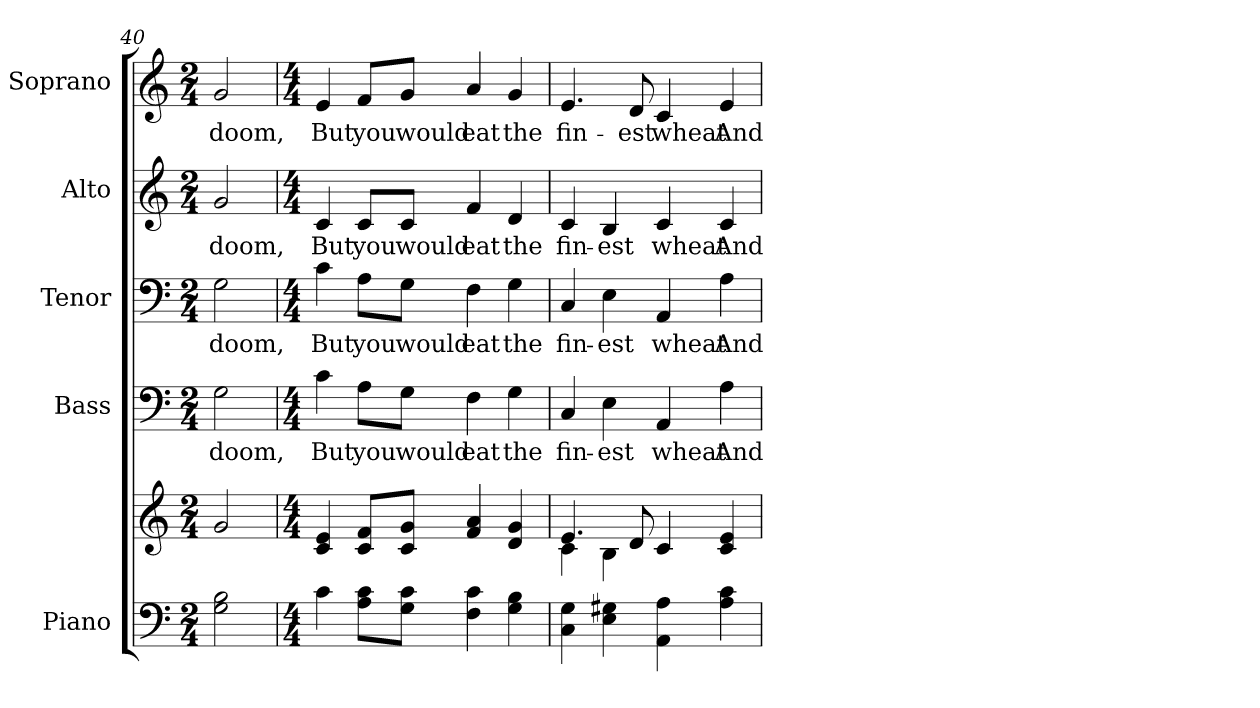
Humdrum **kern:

**kern	**kern	**kern	**text	**kern	**text	**kern	**text	**kern	**text
*part5	*part5	*part4	*part4	*part3	*part3	*part2	*part2	*part1	*part1
*staff6	*staff5	*staff4	*staff4	*staff3	*staff3	*staff2	*staff2	*staff1	*staff1
*I"Piano	*	*I"Bass	*	*I"Tenor	*	*I"Alto	*	*I"Soprano	*
*I'Pno.	*	*I'B.	*	*I'T.	*	*I'A.	*	*I'S.	*
*clefF4	*clefG2	*clefF4	*	*clefF4	*	*clefG2	*	*clefG2	*
*k[]	*k[]	*k[]	*	*k[]	*	*k[]	*	*k[]	*
*C:	*C:	*C:	*	*C:	*	*C:	*	*C:	*
*M2/4	*M2/4	*M2/4	*	*M2/4	*	*M2/4	*	*M2/4	*
=40	=40	=40	=40	=40	=40	=40	=40	=40	=40
!	!	!	!LO:LY:b:color=#000000	!	!	!	!	!	!
!	!	!	!	!	!LO:LY:b:color=#000000	!	!	!	!
!	!	!	!	!	!	!	!LO:LY:b:color=#000000	!	!
!	!	!	!	!	!	!	!	!	!LO:LY:b:color=#000000
2Gi\ 2Bi	2gi/	2Gi\	doom,	2Gi\	doom,	2gi/	doom,	2gi/	doom,
!!LO:PB:g=z
=41	=41	=41	=41	=41	=41	=41	=41	=41	=41
*M4/4	*M4/4	*M4/4	*	*M4/4	*	*M4/4	*	*M4/4	*
!	!	!	!LO:LY:b:color=#000000	!	!	!	!	!	!
!	!	!	!	!	!LO:LY:b:color=#000000	!	!	!	!
!	!	!	!	!	!	!	!LO:LY:b:color=#000000	!	!
!	!	!	!	!	!	!	!	!	!LO:LY:b:color=#000000
4ci\	4ci/ 4ei	4ci\	But	4ci\	But	4ci/	But	4ei/	But
!	!	!	!LO:LY:b:color=#000000	!	!	!	!	!	!
!	!	!	!	!	!LO:LY:b:color=#000000	!	!	!	!
!	!	!	!	!	!	!	!LO:LY:b:color=#000000	!	!
!	!	!	!	!	!	!	!	!	!LO:LY:b:color=#000000
8Ai\ 8ci\L	8ci/ 8fi/L	8Ai\L	you	8Ai\L	you	8ci/L	you	8fi/L	you
!	!	!	!LO:LY:b:color=#000000	!	!	!	!	!	!
!	!	!	!	!	!LO:LY:b:color=#000000	!	!	!	!
!	!	!	!	!	!	!	!LO:LY:b:color=#000000	!	!
!	!	!	!	!	!	!	!	!	!LO:LY:b:color=#000000
8Gi\ 8ci\J	8ci/ 8gi/J	8Gi\J	would	8Gi\J	would	8ci/J	would	8gi/J	would
!	!	!	!LO:LY:b:color=#000000	!	!	!	!	!	!
!	!	!	!	!	!LO:LY:b:color=#000000	!	!	!	!
!	!	!	!	!	!	!	!LO:LY:b:color=#000000	!	!
!	!	!	!	!	!	!	!	!	!LO:LY:b:color=#000000
4Fi\ 4ci	4fi/ 4ai	4Fi\	eat	4Fi\	eat	4fi/	eat	4ai/	eat
!	!	!	!LO:LY:b:color=#000000	!	!	!	!	!	!
!	!	!	!	!	!LO:LY:b:color=#000000	!	!	!	!
!	!	!	!	!	!	!	!LO:LY:b:color=#000000	!	!
!	!	!	!	!	!	!	!	!	!LO:LY:b:color=#000000
4Gi\ 4Bi	4di/ 4gi	4Gi\	the	4Gi\	the	4di/	the	4gi/	the
=42	=42	=42	=42	=42	=42	=42	=42	=42	=42
*	*^	*	*	*	*	*	*	*	*
!	!	!	!	!LO:LY:b:color=#000000	!	!	!	!	!	!
!	!	!	!	!	!	!LO:LY:b:color=#000000	!	!	!	!
!	!	!	!	!	!	!	!	!LO:LY:b:color=#000000	!	!
!	!	!	!	!	!	!	!	!	!	!LO:LY:b:color=#000000
4Ci\ 4Gi	4.ei/	4ci\	4Ci/	fin-	4Ci/	fin-	4ci/	fin-	4.ei/	fin-
!	!	!	!	!LO:LY:b:color=#000000	!	!	!	!	!	!
!	!	!	!	!	!	!LO:LY:b:color=#000000	!	!	!	!
!	!	!	!	!	!	!	!	!LO:LY:b:color=#000000	!	!
4Ei\ 4G#Xi	.	4Bi\	4Ei\	-est	4Ei\	-est	4Bi/	-est	.	.
!	!	!	!	!	!	!	!	!	!	!LO:LY:b:color=#000000
.	8di/	.	.	.	.	.	.	.	8di/	-est
!	!	!	!	!LO:LY:b:color=#000000	!	!	!	!	!	!
!	!	!	!	!	!	!LO:LY:b:color=#000000	!	!	!	!
!	!	!	!	!	!	!	!	!LO:LY:b:color=#000000	!	!
!	!	!	!	!	!	!	!	!	!	!LO:LY:b:color=#000000
4AAi\ 4Ai	4ci/	2ryy	4AAi/	wheat	4AAi/	wheat	4ci/	wheat	4ci/	wheat
!	!	!	!	!LO:LY:b:color=#000000	!	!	!	!	!	!
!	!	!	!	!	!	!LO:LY:b:color=#000000	!	!	!	!
!	!	!	!	!	!	!	!	!LO:LY:b:color=#000000	!	!
!	!	!	!	!	!	!	!	!	!	!LO:LY:b:color=#000000
4Ai\ 4ci	4ci/ 4ei	.	4Ai\	And	4Ai\	And	4ci/	And	4ei/	And
*	*v	*v	*	*	*	*	*	*	*	*
=	=	=	=	=	=	=	=	=	=
*-	*-	*-	*-	*-	*-	*-	*-	*-	*-
